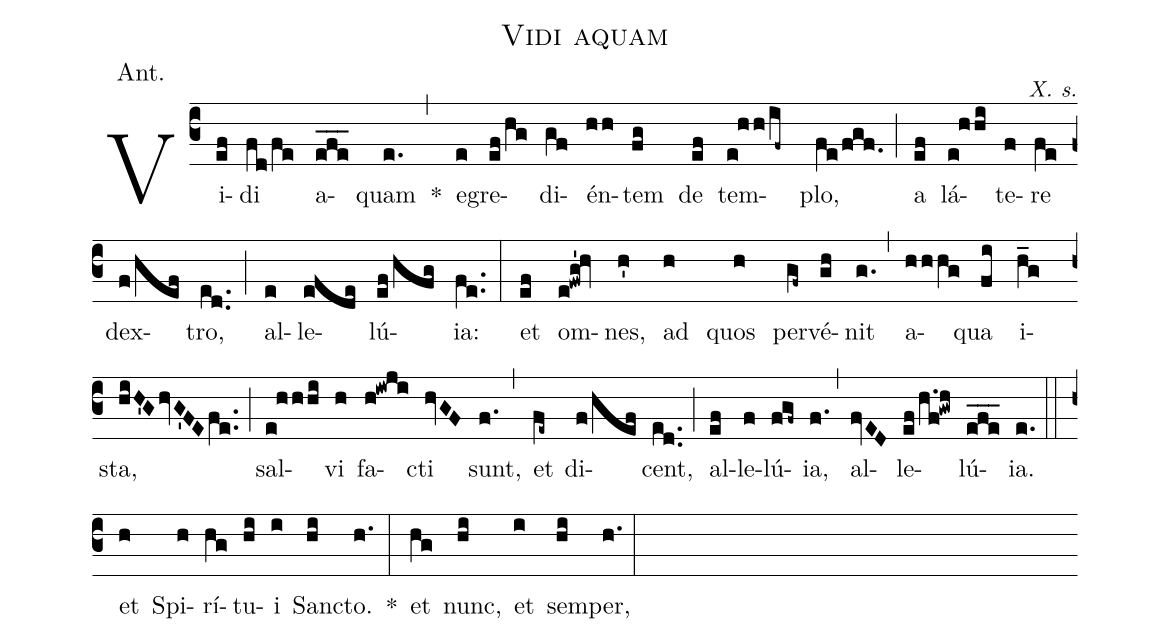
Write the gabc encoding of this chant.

name:Vidi aquam;
annotation:Ant.;
mode:8;
office-part:Antiphon;
commentary:X. s.;
%%
(c3) Vi(ef)di(fd!/fe) a(efe___ )quam(e.) *(,)
e(e)gre(ef!/hg)di(gf)én(hh)tem(fg) de(ef) tem(e!hh!/if~ )plo,(fe!/fgf.) (;)
a(ef) lá(e!hhi)te(f)re(fe) dex(f!/hef)tro,(ed..) (;)
al(e)le(efde)lú(ef!/hfg)ia:(fe..) (:)
et(ef) om(e!fwg'!hv)nes,(h') ad(h) quos(h) per(gf~)vé(gh)nit(g.) (,)
a(hhhg)qua(fi) i(h_g )sta,(hiH'G!/hvG'FE!/fe..) (;)
sal(e!hhhi)vi(h) fa(h!iwji)cti(hvGF) sunt,(f.) (,)
et(fe~) di(f!/hef)cent,(ed..) (;)
al(ef)le(f)lú(fgf~)ia,(f.) (,)
al(fvED)le(ef!/h.f!gwh)lú(efe___)ia.(e.) (::)

%<i><v>{\rubrum Ps. 117 }</v></i> Con(e)fi(fe)té(eh)mi(h)ni(h') Dó(h)mi(h)no(h) quó(hg)ni(hi)am(i) bo(hi)nus:(h.) *(:)
%quó(hf)ni(fh)am(h) in(h) sǽ(h')cu(h)lum(h) mi(h)se(h)ri(h)cór(hhg)di(ef)a(hg) e(f)ius.(e.) (::)

%Gló(e)ri(fe)a(eh) Pa(h)tri,(h') et(h) Fí(h)li(h)o,(h.) (,)
et(h) Spi(h)rí(hg)tu(hi)i(i) Sanc(hi)to.(h.) *(:)
%Si(hf)cut(fh) e(h)rat(h') in(h) prin(h)cí(h')pi(h)o,(h.) (,)
et(hg) nunc,(hi) et(i) sem(hi)per,(h.) (:)
%et(hf) in(fh) sǽ(h)cu(h)la(h') sæ(h)cu(hhg)ló(ef)rum.(hg) A(f)men.(e.) (::)
